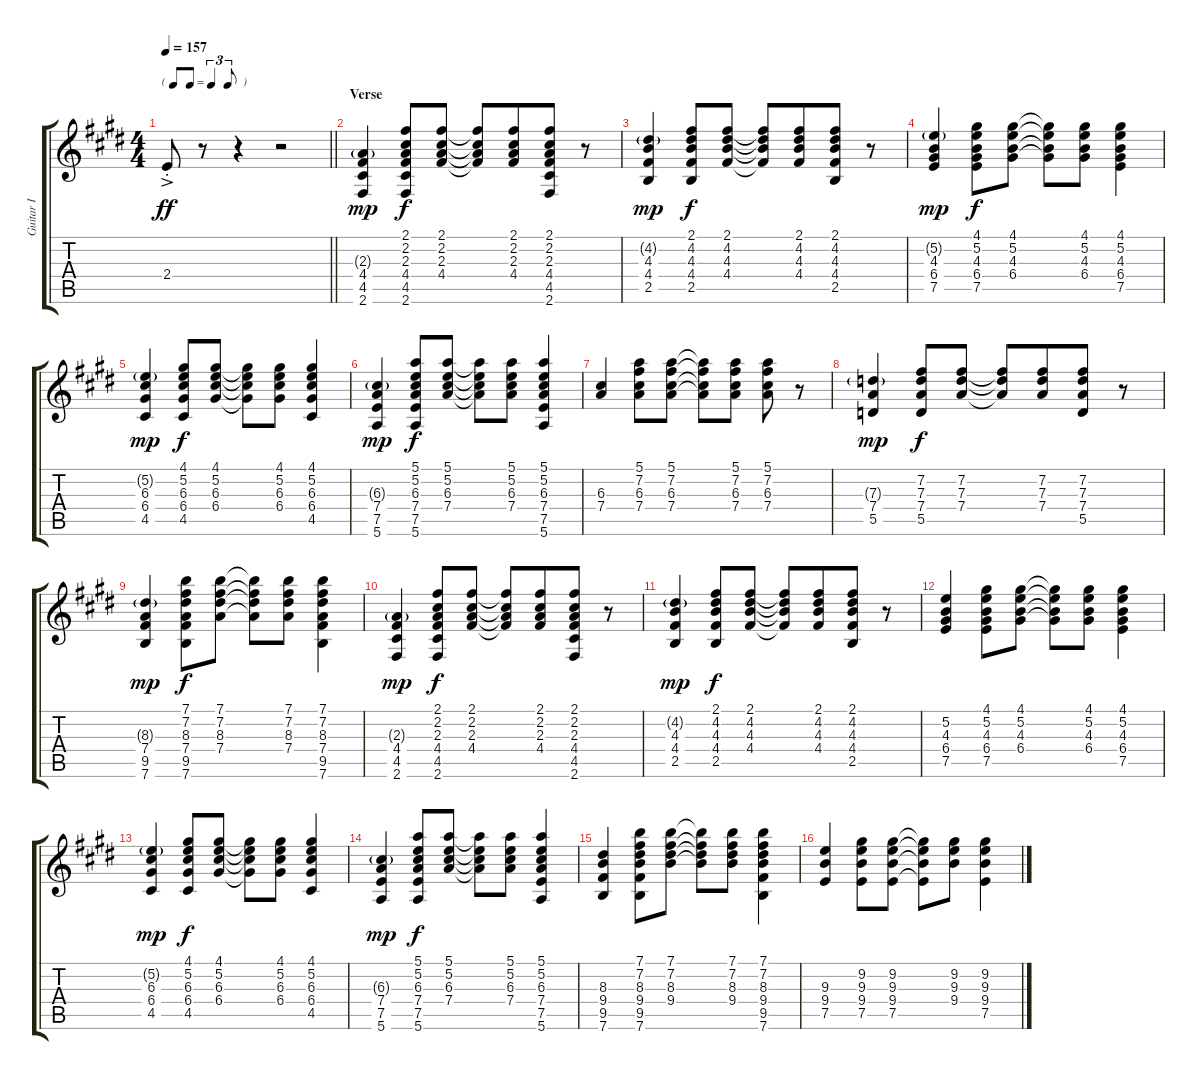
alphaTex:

\track ("Guitar I" "Guitar I") {instrument electricguitarclean}
\staff {score tabs}
\tuning (E4 B3 G3 D3 A2 E2) {hide}
\ts (4 4)
\tf triplet8th
\tempo 157
\clef g2
\barLineRight lightlight
\ks e
2.4{ac st}.8{dy ff} r.8 r.4 r.2 |
\section ("" "Verse")
(2.3{g} 4.4 4.5 2.6).4{dy mp volume 6} (2.1 2.2 2.3 4.4 4.5 2.6).8{dy f} (2.1 2.2 2.3 4.4).8 (2.1{t} 2.2{t} 2.3{t} 4.4{t}).8 (2.1 2.2 2.3 4.4).8{beam merge} (2.1 2.2 2.3 4.4 4.5 2.6).8 r.8 |
(4.2{g} 4.3 4.4 2.5).4{dy mp} (2.1 4.2 4.3 4.4 2.5).8{dy f} (2.1 4.2 4.3 4.4).8 (2.1{t} 4.2{t} 4.3{t} 4.4{t}).8 (2.1 4.2 4.3 4.4).8{beam merge} (2.1 4.2 4.3 4.4 2.5).8 r.8 |
(5.2{g} 4.3 6.4 7.5).4{dy mp} (4.1 5.2 4.3 6.4 7.5).8{dy f} (4.1 5.2 4.3 6.4).8 (4.1{t} 5.2{t} 4.3{t} 6.4{t}).8 (4.1 5.2 4.3 6.4).8 (4.1 5.2 4.3 6.4 7.5).4 |
(5.2{g} 6.3 6.4 4.5).4{dy mp} (4.1 5.2 6.3 6.4 4.5).8{dy f} (4.1 5.2 6.3 6.4).8 (4.1{t} 5.2{t} 6.3{t} 6.4{t}).8 (4.1 5.2 6.3 6.4).8 (4.1 5.2 6.3 6.4 4.5).4 |
(6.3{g} 7.4 7.5 5.6).4{dy mp} (5.1 5.2 6.3 7.4 7.5 5.6).8{dy f} (5.1 5.2 6.3 7.4).8 (5.1{t} 5.2{t} 6.3{t} 7.4{t}).8 (5.1 5.2 6.3 7.4).8 (5.1 5.2 6.3 7.4 7.5 5.6).4 |
(6.3 7.4).4{beam Up} (5.1 7.2 6.3 7.4).8 (5.1 7.2 6.3 7.4).8 (5.1{t} 7.2{t} 6.3{t} 7.4{t}).8 (5.1 7.2 6.3 7.4).8 (5.1 7.2 6.3 7.4).8 r.8 |
(7.3{g} 7.4 5.5).4{dy mp} (7.2 7.3 7.4 5.5).8{dy f} (7.2 7.3 7.4).8 (7.2{t} 7.3{t} 7.4{t}).8 (7.2 7.3 7.4).8{beam merge} (7.2 7.3 7.4 5.5).8 r.8 |
(8.3{g} 7.4 9.5 7.6).4{dy mp} (7.1 7.2 8.3 7.4 9.5 7.6).8{dy f} (7.1 7.2 8.3 7.4).8 (7.1{t} 7.2{t} 8.3{t} 7.4{t}).8 (7.1 7.2 8.3 7.4).8 (7.1 7.2 8.3 7.4 9.5 7.6).4 |
(2.3{g} 4.4 4.5 2.6).4{dy mp} (2.1 2.2 2.3 4.4 4.5 2.6).8{dy f} (2.1 2.2 2.3 4.4).8 (2.1{t} 2.2{t} 2.3{t} 4.4{t}).8 (2.1 2.2 2.3 4.4).8{beam merge} (2.1 2.2 2.3 4.4 4.5 2.6).8 r.8 |
(4.2{g} 4.3 4.4 2.5).4{dy mp} (2.1 4.2 4.3 4.4 2.5).8{dy f} (2.1 4.2 4.3 4.4).8 (2.1{t} 4.2{t} 4.3{t} 4.4{t}).8 (2.1 4.2 4.3 4.4).8{beam merge} (2.1 4.2 4.3 4.4 2.5).8 r.8 |
(5.2 4.3 6.4 7.5).4 (4.1 5.2 4.3 6.4 7.5).8 (4.1 5.2 4.3 6.4).8 (4.1{t} 5.2{t} 4.3{t} 6.4{t}).8 (4.1 5.2 4.3 6.4).8 (4.1 5.2 4.3 6.4 7.5).4 |
(5.2{g} 6.3 6.4 4.5).4{dy mp} (4.1 5.2 6.3 6.4 4.5).8{dy f} (4.1 5.2 6.3 6.4).8 (4.1{t} 5.2{t} 6.3{t} 6.4{t}).8 (4.1 5.2 6.3 6.4).8 (4.1 5.2 6.3 6.4 4.5).4 |
(6.3{g} 7.4 7.5 5.6).4{dy mp} (5.1 5.2 6.3 7.4 7.5 5.6).8{dy f} (5.1 5.2 6.3 7.4).8 (5.1{t} 5.2{t} 6.3{t} 7.4{t}).8 (5.1 5.2 6.3 7.4).8 (5.1 5.2 6.3 7.4 7.5 5.6).4 |
(8.3 9.4 9.5 7.6).4 (7.1 7.2 8.3 9.4 9.5 7.6).8 (7.1 7.2 8.3 9.4).8 (7.1{t} 7.2{t} 8.3{t} 9.4{t}).8 (7.1 7.2 8.3 9.4).8 (7.1 7.2 8.3 9.4 9.5 7.6).4 |
(9.3 9.4 7.5).4 (9.2 9.3 9.4 7.5).8 (9.2 9.3 9.4 7.5).8 (9.2{t} 9.3{t} 9.4{t} 7.5{t}).8 (9.2 9.3 9.4).8 (9.2 9.3 9.4 7.5).4
